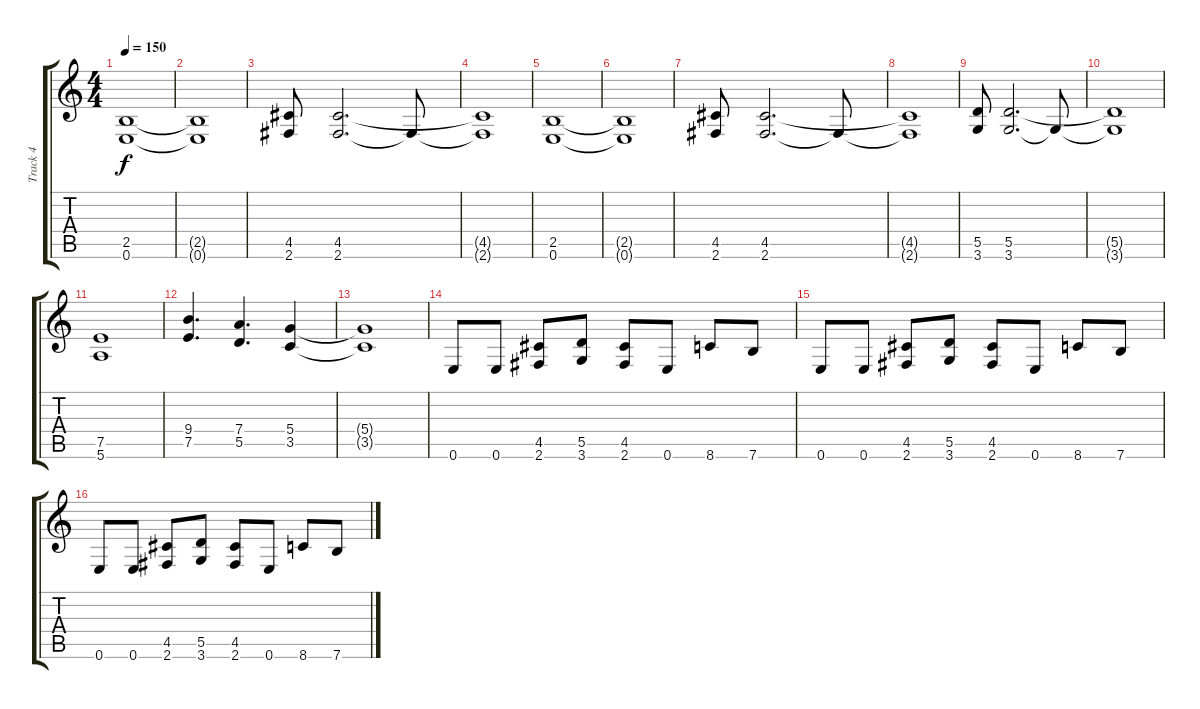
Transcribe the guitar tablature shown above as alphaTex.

\track ("Track 4" "Track 4") {instrument overdrivenguitar}
\staff {score tabs}
\tuning (E4 B3 G3 D3 A2 E2) {hide}
\ts (4 4)
\tempo 150
\clef g2
\ks c
(2.5 0.6).1{dy f} |
(2.5{t} 0.6{t}).1 |
(4.5 2.6).8 (4.5 2.6).2{d} 2.6{t}.8 |
(4.5{t} 2.6{t}).1 |
(2.5 0.6).1 |
(2.5{t} 0.6{t}).1 |
(4.5 2.6).8 (4.5 2.6).2{d} 2.6{t}.8 |
(4.5{t} 2.6{t}).1 |
(5.5 3.6).8 (5.5 3.6).2{d} 3.6{t}.8 |
(5.5{t} 3.6{t}).1 |
(7.5 5.6).1 |
(9.4 7.5).4{d} (7.4 5.5).4{d} (5.4 3.5).4 |
(5.4{t} 3.5{t}).1 |
0.6.8 0.6.8 (4.5 2.6).8 (5.5 3.6).8 (4.5 2.6).8 0.6.8 8.6.8 7.6.8 |
0.6.8 0.6.8 (4.5 2.6).8 (5.5 3.6).8 (4.5 2.6).8 0.6.8 8.6.8 7.6.8 |
0.6.8 0.6.8 (4.5 2.6).8 (5.5 3.6).8 (4.5 2.6).8 0.6.8 8.6.8 7.6.8
